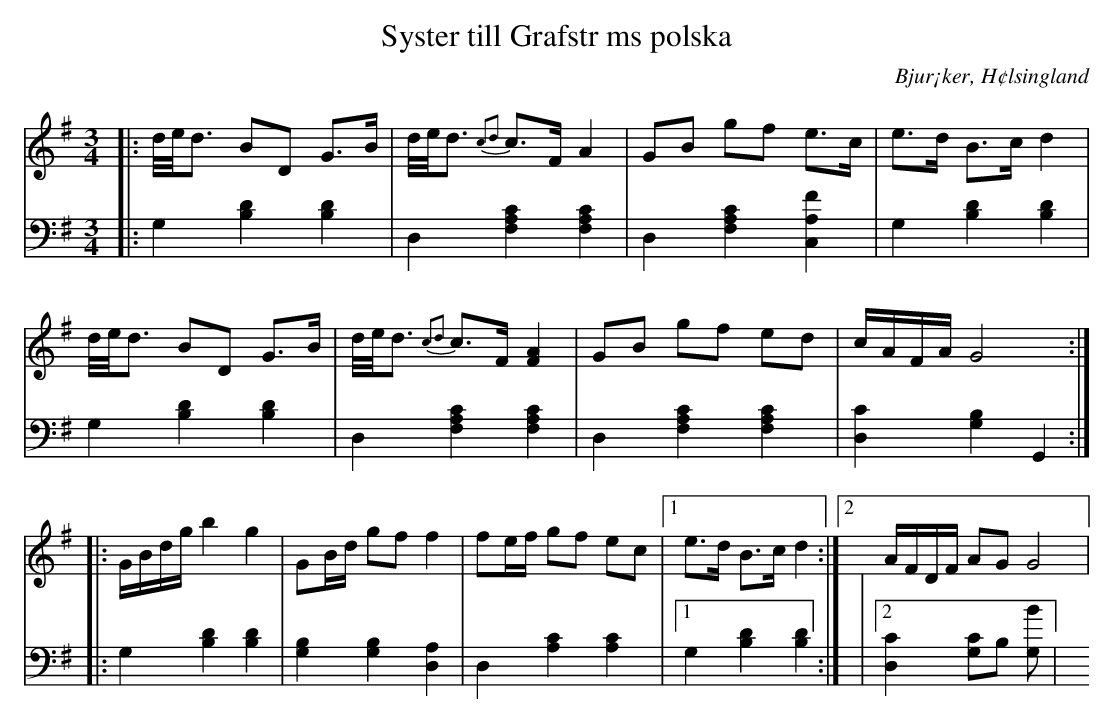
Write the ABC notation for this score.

X:1
T: Syster till Grafstr ms polska
O: Bjur¡ker, H¢lsingland
M: 3/4
L: 1/16
K: G
V:1
V:2
V: 1
|:d/e/d3 B2D2 G2>B2|d/e/d3 {c2d2}c2>F2 A4|G2B2 g2f2 e2>c2|e2>d2 B2>c2 d4|
d/e/d3 B2D2 G2>B2|d/e/d3 {c2d2}c2>F2 [F4A4]|G2B2 g2f2 e2d2|cAFA G8:|
|:GBdg b4 g4|G2Bd g2f2 f4|f2ef g2f2 e2c2|1e2>d2 B2>c2 d4:|2 AFDF A2G2 G8|
V:2 clef=bass
|: G,4 [B,4D4] [B,4D4]| D,4 [F,4A,4C4] [F,4A,4C4]|D,4 [F,4A,4C4] [F4A,4C,4]| G,4 [B,4D4][B,4D4]|G,4 [B,4D4] [B,4D4]|D,4 [F,4A,4C4] [F,4A,4C4]|D,4 [F,4A,4C4] [F,4A,4C4]| [D,4C4] [G,4B,4] G,,4:|
|:G,4 [B,4D4] [B,4D4]|[G,4B,4] [G,4B,4] [D,4A,4]|D,4 [A,4C4] [A,4C4]|1 G,4 [B,4D4] [B,4D4] :|
|2 [D,4C4] [G,2C2]B,2 [G,2B2]|
